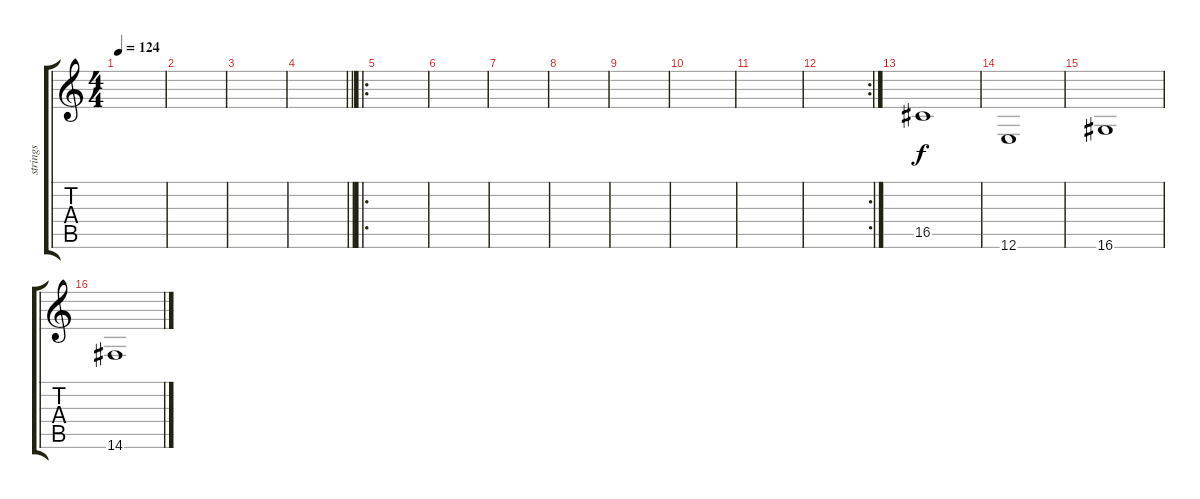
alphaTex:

\track ("strings" "strings") {instrument stringensemble1}
\staff {score tabs}
\tuning (E4 B3 G3 D3 A2 E2) {hide}
\ts (4 4)
\tempo 124
\clef g2
\ks c
|
|
|
\barLineRight lightlight
|
\ro
|
|
|
|
|
|
|
\rc 2
|
16.5.1 |
12.6.1 |
16.6.1 |
14.6.1
